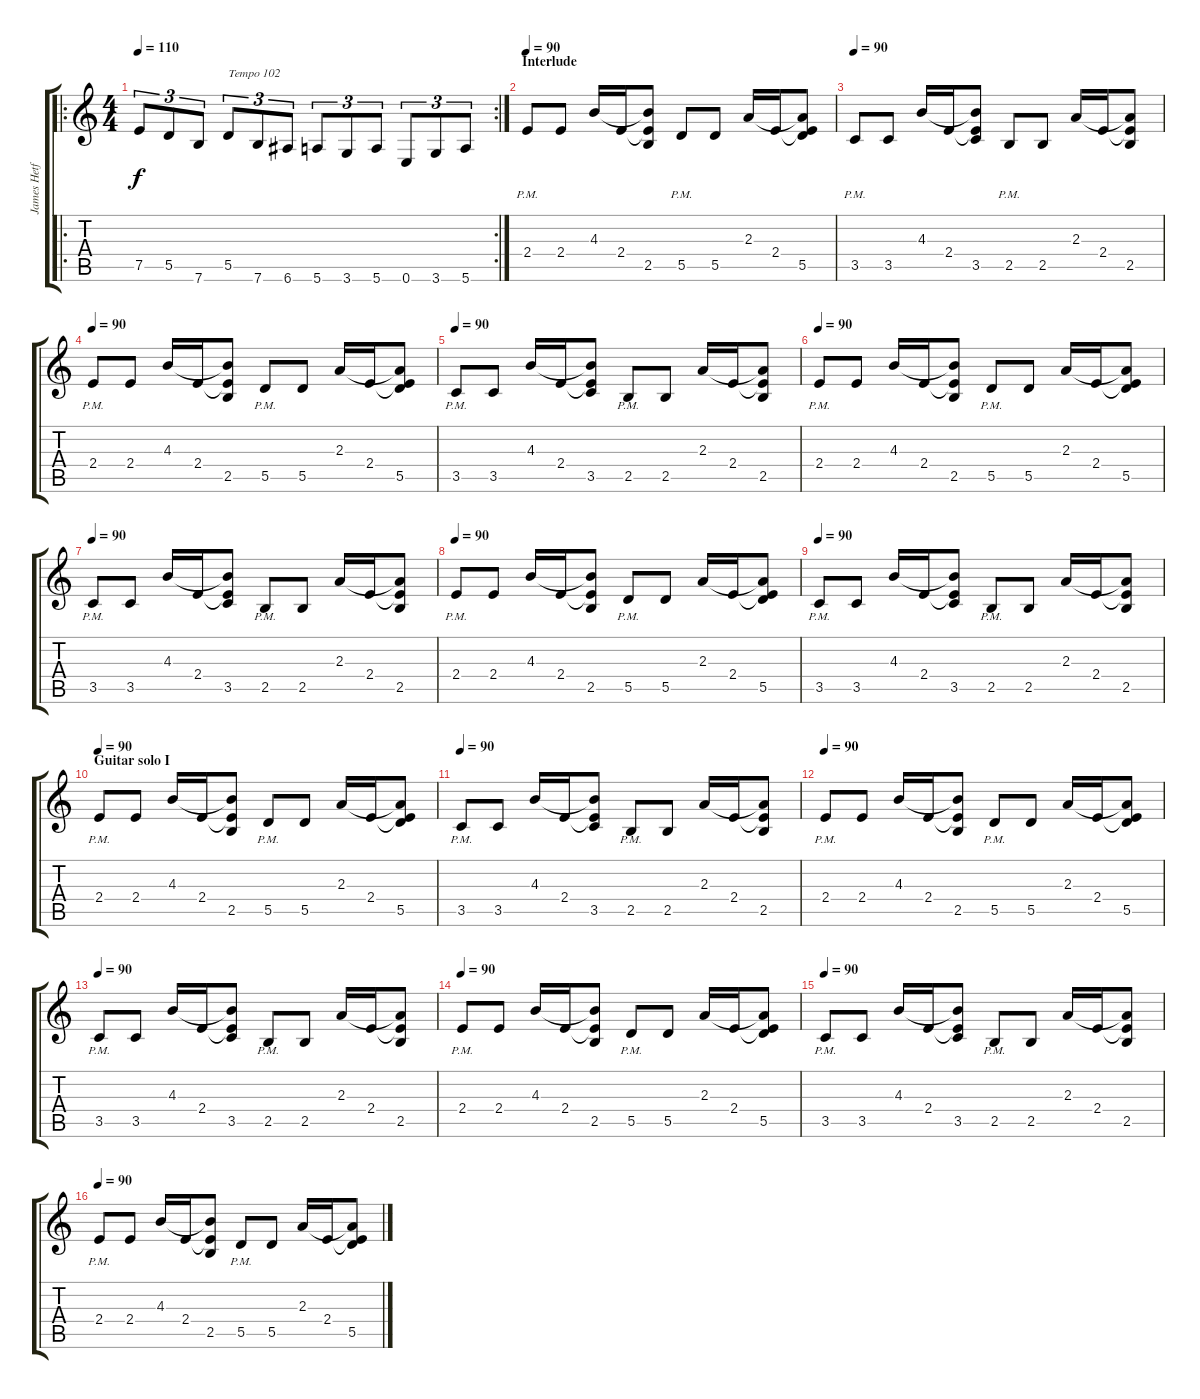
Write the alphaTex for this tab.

\track ("James Hetfield (Guitar 1)" "James Hetf") {instrument distortionguitar}
\staff {score tabs}
\tuning (E4 B3 G3 D3 A2 E2) {hide}
\ro
\rc 2
\ts (4 4)
\tempo 110
\clef g2
\ks c
7.5.8{tu (3 2) dy f} 5.5.8{tu (3 2)} 7.6.8{tu (3 2)} 5.5.8{tu (3 2) txt "Tempo 102"} 7.6.8{tu (3 2)} 6.6.8{tu (3 2)} 5.6.8{tu (3 2)} 3.6.8{tu (3 2)} 5.6.8{tu (3 2)} 0.6.8{tu (3 2)} 3.6.8{tu (3 2)} 5.6.8{tu (3 2)} |
\section ("" "Interlude")
\tempo 90
2.4{pm}.8 2.4.8 4.3.16 2.4.16 (4.3{t} 2.4{t} 2.5).8 5.5{pm}.8 5.5.8 2.3.16 2.4.16 (2.3{t} 2.4{t} 5.5).8 |
\tempo 90
3.5{pm}.8 3.5.8 4.3.16 2.4.16 (4.3{t} 2.4{t} 3.5).8 2.5{pm}.8 2.5.8 2.3.16 2.4.16 (2.3{t} 2.4{t} 2.5).8 |
\tempo 90
2.4{pm}.8 2.4.8 4.3.16 2.4.16 (4.3{t} 2.4{t} 2.5).8 5.5{pm}.8 5.5.8 2.3.16 2.4.16 (2.3{t} 2.4{t} 5.5).8 |
\tempo 90
3.5{pm}.8 3.5.8 4.3.16 2.4.16 (4.3{t} 2.4{t} 3.5).8 2.5{pm}.8 2.5.8 2.3.16 2.4.16 (2.3{t} 2.4{t} 2.5).8 |
\tempo 90
2.4{pm}.8 2.4.8 4.3.16 2.4.16 (4.3{t} 2.4{t} 2.5).8 5.5{pm}.8 5.5.8 2.3.16 2.4.16 (2.3{t} 2.4{t} 5.5).8 |
\tempo 90
3.5{pm}.8 3.5.8 4.3.16 2.4.16 (4.3{t} 2.4{t} 3.5).8 2.5{pm}.8 2.5.8 2.3.16 2.4.16 (2.3{t} 2.4{t} 2.5).8 |
\tempo 90
2.4{pm}.8 2.4.8 4.3.16 2.4.16 (4.3{t} 2.4{t} 2.5).8 5.5{pm}.8 5.5.8 2.3.16 2.4.16 (2.3{t} 2.4{t} 5.5).8 |
\tempo 90
3.5{pm}.8 3.5.8 4.3.16 2.4.16 (4.3{t} 2.4{t} 3.5).8 2.5{pm}.8 2.5.8 2.3.16 2.4.16 (2.3{t} 2.4{t} 2.5).8 |
\section ("" "Guitar solo I")
\tempo 90
2.4{pm}.8 2.4.8 4.3.16 2.4.16 (4.3{t} 2.4{t} 2.5).8 5.5{pm}.8 5.5.8 2.3.16 2.4.16 (2.3{t} 2.4{t} 5.5).8 |
\tempo 90
3.5{pm}.8 3.5.8 4.3.16 2.4.16 (4.3{t} 2.4{t} 3.5).8 2.5{pm}.8 2.5.8 2.3.16 2.4.16 (2.3{t} 2.4{t} 2.5).8 |
\tempo 90
2.4{pm}.8 2.4.8 4.3.16 2.4.16 (4.3{t} 2.4{t} 2.5).8 5.5{pm}.8 5.5.8 2.3.16 2.4.16 (2.3{t} 2.4{t} 5.5).8 |
\tempo 90
3.5{pm}.8 3.5.8 4.3.16 2.4.16 (4.3{t} 2.4{t} 3.5).8 2.5{pm}.8 2.5.8 2.3.16 2.4.16 (2.3{t} 2.4{t} 2.5).8 |
\tempo 90
2.4{pm}.8 2.4.8 4.3.16 2.4.16 (4.3{t} 2.4{t} 2.5).8 5.5{pm}.8 5.5.8 2.3.16 2.4.16 (2.3{t} 2.4{t} 5.5).8 |
\tempo 90
3.5{pm}.8 3.5.8 4.3.16 2.4.16 (4.3{t} 2.4{t} 3.5).8 2.5{pm}.8 2.5.8 2.3.16 2.4.16 (2.3{t} 2.4{t} 2.5).8 |
\tempo 90
2.4{pm}.8 2.4.8 4.3.16 2.4.16 (4.3{t} 2.4{t} 2.5).8 5.5{pm}.8 5.5.8 2.3.16 2.4.16 (2.3{t} 2.4{t} 5.5).8
